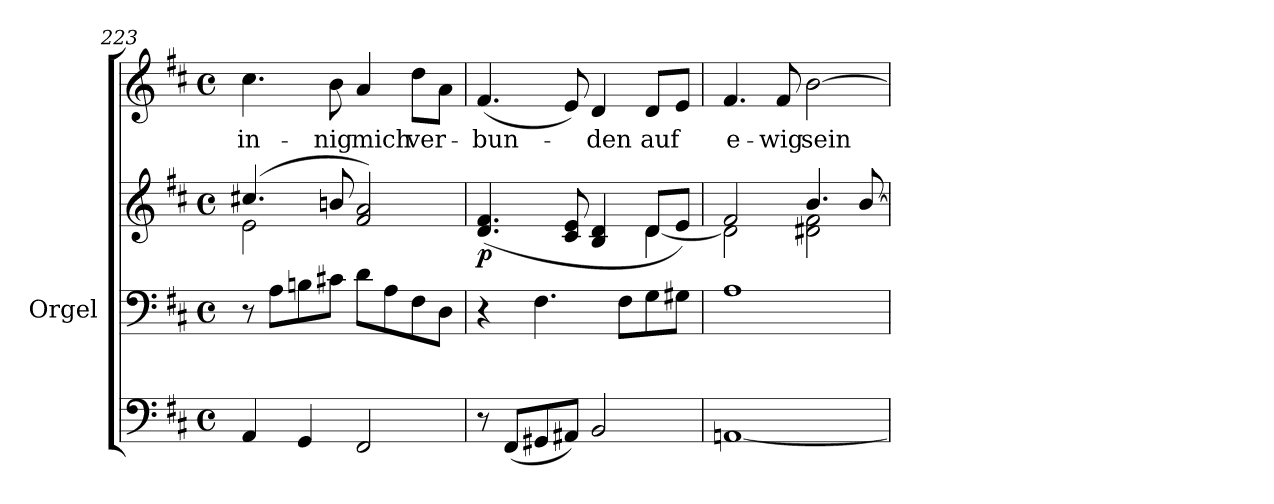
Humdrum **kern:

**kern	**kern	**kern	**dynam	**kern	**text
*part3	*part2	*part2	*part2	*part1	*part1
*staff4	*staff3	*staff2	*staff2/3	*staff1	*staff1
*	*I"Orgel	*	*	*	*
*	*I'Org.	*	*	*	*
!!LO:LB:g=z
*clefF4	*clefF4	*clefG2	*	*clefG2	*
*k[f#c#]	*k[f#c#]	*k[f#c#]	*	*k[f#c#]	*
*D:	*D:	*D:	*	*D:	*
*M4/4	*M4/4	*M4/4	*	*M4/4	*
*met(c)	*met(c)	*met(c)	*	*met(c)	*
=223	=223	=223	=223	=223	=223
*	*	*^	*	*	*
!	!	!	!	!	!	!LO:LY:b
4AA/	8r	(4.cc#X/	2e\	.	4.cc#\	in-
.	8A\L	.	.	.	.	.
4GG/	8Bn\	.	.	.	.	.
!	!	!	!	!	!	!LO:LY:b
.	8c#X\J	8bn/	.	.	8b\	-nig
!	!	!	!	!	!	!LO:LY:b
2FF#/	8d\L	2f#/ 2a/)	2ryy	.	4a/	mich
.	8A\	.	.	.	.	.
!	!	!	!	!	!	!LO:LY:b
.	8F#\	.	.	.	8dd\L	ver-
.	8D\J	.	.	.	8a\J	.
=224	=224	=224	=224	=224	=224	=224
!	!	!	!	!LO:DY:b	!	!LO:LY:b
8r	4r	(4.d/ 4.f#/	2.ryy	p	(<4.f#/	-bun-
(<8FF#/L	.	.	.	.	.	.
8GG#X/	4.F#\	.	.	.	.	.
8AA#X/J)	.	8c#/ 8e/	.	.	8e/)	.
!	!	!	!	!	!	!LO:LY:b
2BB/	.	4B/ 4d/	.	.	4d/	-den
.	8F#\L	.	.	.	.	.
!	!	!	!	!	!	!LO:LY:b
.	8G\	8d/L	[<4d\	.	8d/L	auf
.	8G#X\J	8e/J)	.	.	8e/J	.
=225	=225	=225	=225	=225	=225	=225
!	!	!	!	!	!	!LO:LY:b
[1AAn	1A	2f#/	2d\]	.	4.f#/	e-
!	!	!	!	!	!	!LO:LY:b
.	.	.	.	.	8f#/	-wig
!	!	!	!	!	!	!LO:LY:b
.	.	4.b/	2d#X\ 2f#\	.	[2b\	sein
.	.	[>8b/	.	.	.	.
*	*	*v	*v	*	*	*
=	=	=	=	=	=
*-	*-	*-	*-	*-	*-
